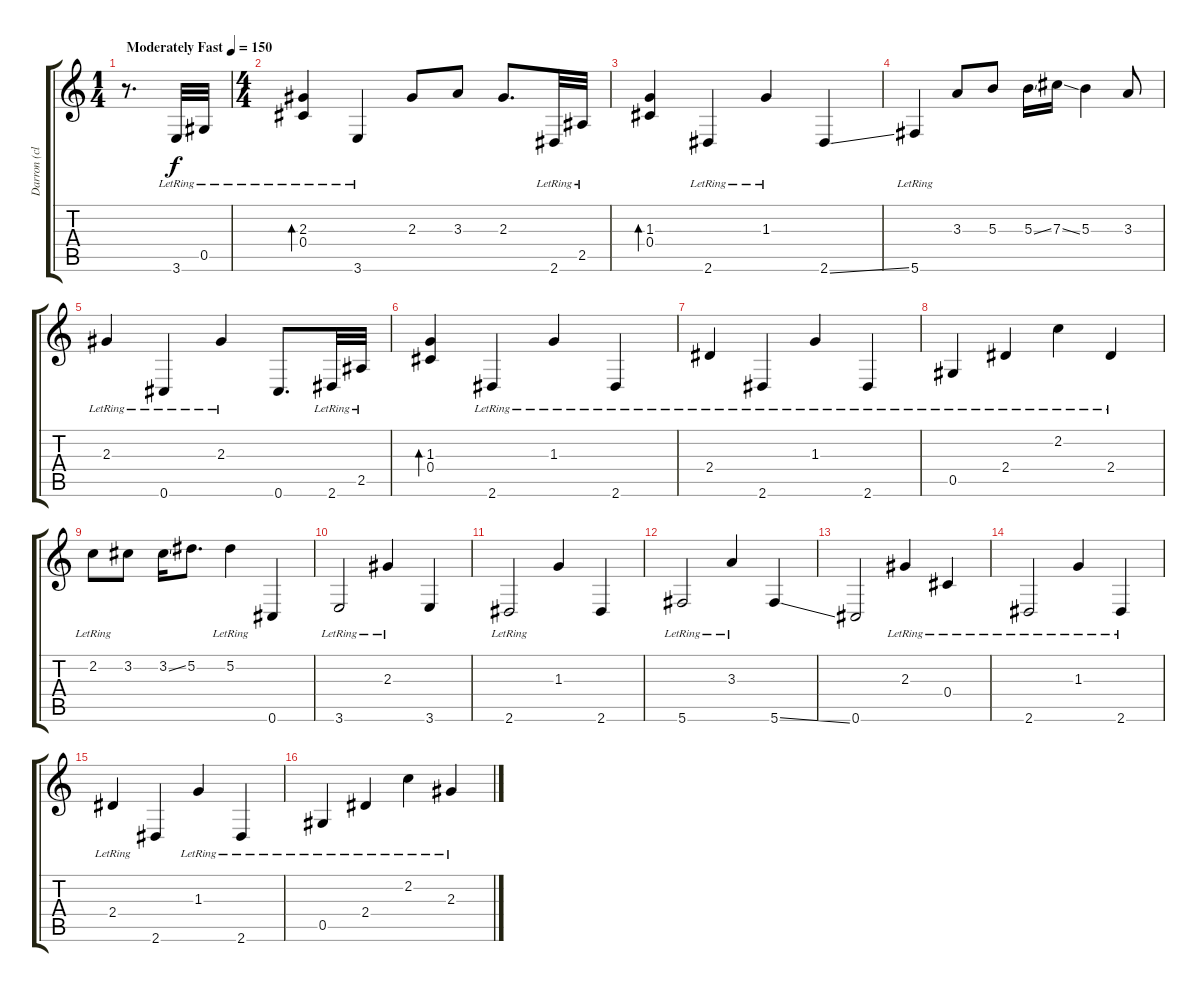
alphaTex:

\track ("Darron (clean sort of)" "Darron (cl") {instrument electricguitarjazz}
\staff {score tabs}
\tuning (Eb4 Bb3 Gb3 Db3 Ab2 Db2) {hide}
\ts (1 4)
\tempo (150 "Moderately Fast")
\clef g2
\ks c
r.8{d dy f instrument electricguitarjazz} 3.6{lr}.32 0.5{lr}.32 |
\ts (4 4)
(2.3{lr} 0.4{lr}).4{bd 120} 3.6{lr}.4 2.3.8 3.3.8 2.3.8{d} 2.6{lr}.32 2.5{lr}.32 |
(1.3 0.4).4{bd 120} 2.6{lr}.4 1.3{lr}.4 2.6{ss}.4 |
5.6{lr}.4 3.3.8 5.3.8 5.3{ss}.16 7.3{ss}.16 5.3.4 3.3.8 |
2.3{lr}.4 0.6{lr}.4 2.3{lr}.4 0.6.8{d} 2.6{lr}.32 2.5{lr}.32 |
(1.3 0.4).4{bd 120} 2.6{lr}.4 1.3{lr}.4 2.6{lr}.4 |
2.4{lr}.4 2.6{lr}.4 1.3{lr}.4 2.6{lr}.4 |
0.5{lr}.4 2.4{lr}.4 2.2{lr}.4 2.4{lr}.4 |
2.2{lr}.8 3.2.8 3.2{ss}.16 5.2.8{d} 5.2{lr}.4 0.6.4 |
3.6{lr}.2 2.3{lr}.4 3.6.4 |
2.6{lr}.2 1.3.4 2.6.4 |
5.6{lr}.2 3.3{lr}.4 5.6{ss}.4 |
0.6.2 2.3{lr}.4 0.4{lr}.4 |
2.6{lr}.2 1.3{lr}.4 2.6{lr}.4 |
2.4{lr}.4 2.6.4 1.3{lr}.4 2.6{lr}.4 |
0.5{lr}.4 2.4{lr}.4 2.2{lr}.4 2.3{lr}.4
